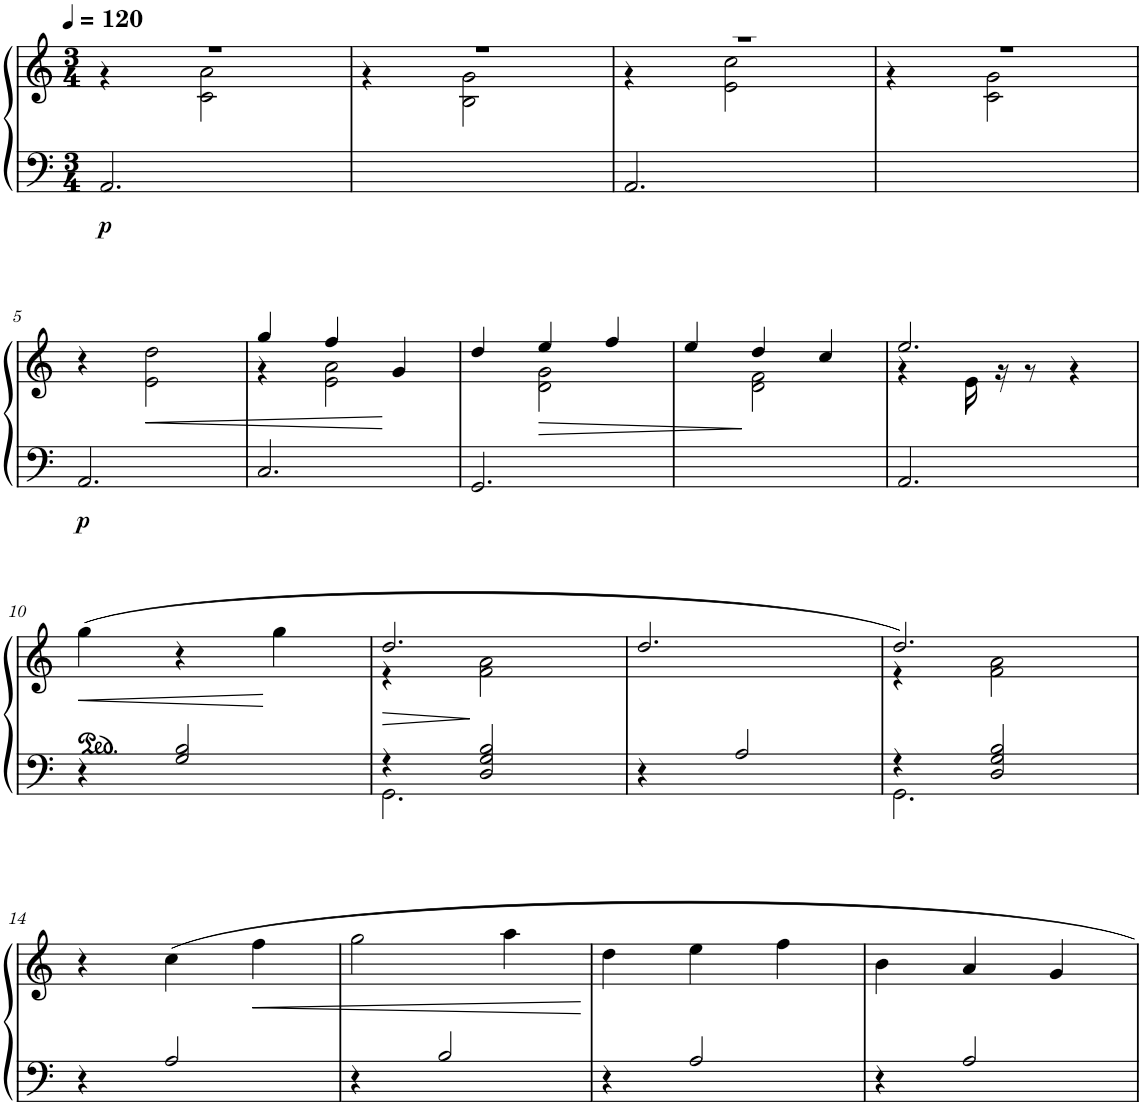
**kern	**kern	**dynam
*part1	*part1	*part1
*staff2	*staff1	*staff1/2
*I"Piano	*	*
*I'Pno	*	*
*clefF4	*clefG2	*
*k[]	*k[]	*
*M3/4	*M3/4	*
*MM120	*MM120	*
=1	=1	=1
*	*^	*
!	!	!	!LO:DY:b=2
2.AA/	2.r	4r	p
.	.	2c\ 2a\	.
=2	=2	=2	=2
2.ryy	2.r	4r	.
.	.	2B\ 2g\	.
=3	=3	=3	=3
2.AA/	2.r	4r	.
.	.	2e\ 2cc\	.
=4	=4	=4	=4
2.ryy	2.r	4r	.
.	.	2c\ 2g\	.
!!LO:LB:g=z
=5	=5	=5	=5
!	!	!	!LO:DY:b=2
*	*v	*v	*
2.AA/	4r	p
!	!	!LO:HP:b
.	2e\ 2dd\	<
=6	=6	=6
*	*^	*
2.C/	4gg/	4r	.
.	4ff/	2e\ 2a\	.
.	4g/	.	[
=7	=7	=7	=7
2.GG/	4dd/	4ryy	.
!	!	!	!LO:HP:b
.	4ee/	2d\ 2g\	>
.	4ff/	.	.
=8	=8	=8	=8
2.ryy	4ee/	4ryy	.
.	4dd/	2d\ 2f\	]
.	4cc/	.	.
=9	=9	=9	=9
2.AA/	2.ee/	4r	.
.	.	16e\	.
.	.	16r	.
.	.	8r	.
.	.	4r	.
!!LO:LB:g=z
=10	=10	=10	=10
!	!	!	!LO:HP:b
*	*v	*v	*
4r	(>4gg\	<
2G/ 2B/	4r	.
.	4gg\	[
=11	=11	=11
*^	*	*
!	!	!	!LO:HP:b
*	*	*^	*
4r	2.GG\	2.dd/	4r	>
2D/ 2G/ 2B/	.	.	2f\ 2a\	]
*v	*v	*	*	*
*	*v	*v	*
=12	=12	=12
4r	2.dd/	.
2A/	.	.
=13	=13	=13
*^	*^	*
4r	2.GG\	2.dd/)	4r	.
2D/ 2G/ 2B/	.	.	2f\ 2a\	.
*v	*v	*	*	*
*	*v	*v	*
!!LO:LB:g=z
=14	=14	=14
4r	4r	.
2A/	4cc\	.
!	!	!LO:HP:b
.	4ff\	<
=15	=15	=15
4r	2gg\	.
2B/	.	.
.	4aa\	.
.	.	[
=16	=16	=16
4r	4dd\	.
2A/	4ee\	.
.	4ff\	.
=17	=17	=17
4r	4b\	.
2A/	4a/	.
.	4g/	.
=	=	=
*-	*-	*-
